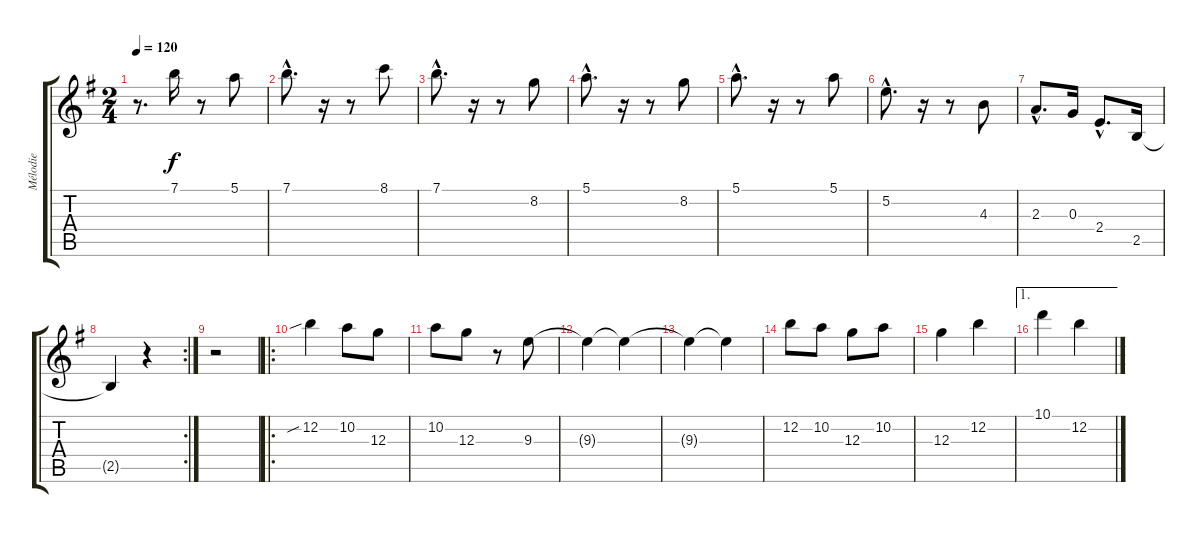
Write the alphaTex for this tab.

\track ("Mélodie" "Mélodie") {instrument acousticguitarnylon}
\staff {score tabs}
\tuning (E4 B3 G3 D3 A2 E2) {hide}
\ts (2 4)
\tempo 120
\clef g2
\ks eminor
r.8{d dy f} 7.1.16 r.8 5.1.8 |
7.1{hac}.8{d} r.16 r.8 8.1.8 |
7.1{hac}.8{d} r.16 r.8 8.2.8 |
5.1{hac}.8{d} r.16 r.8 8.2.8 |
5.1{hac}.8{d} r.16 r.8 5.1.8 |
5.2{hac}.8{d} r.16 r.8 4.3.8 |
2.3{hac}.8{d} 0.3.16 2.4{hac}.8{d} 2.5.16 |
\rc 2
2.5{t}.4 r.4 |
r.2 |
\ro
12.2{sib}.4 10.2.8 12.3.8 |
10.2.8 12.3.8 r.8 9.3.8 |
9.3{t}.4 9.3{t}.4 |
9.3{t}.4 9.3{t}.4 |
12.2.8 10.2.8 12.3.8 10.2.8 |
12.3.4 12.2.4 |
\ae 1
10.1.4 12.2.4
